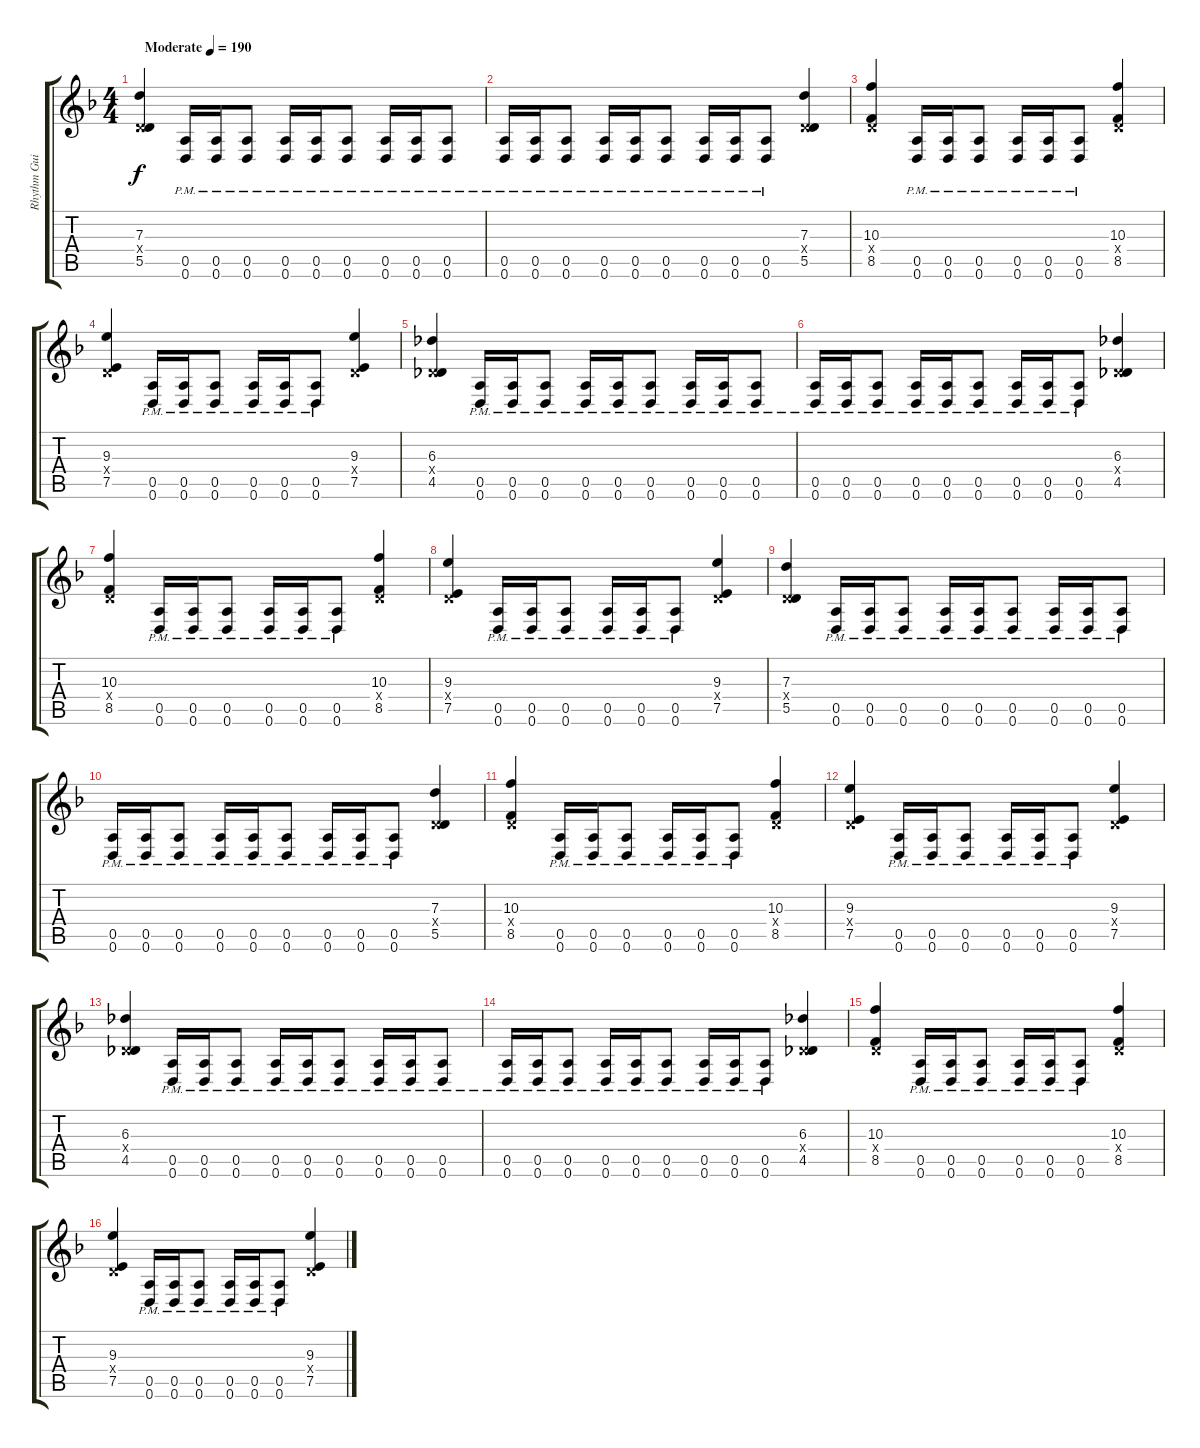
\track ("Rhythm Guitar (Jeremy)" "Rhythm Gui") {instrument distortionguitar}
\staff {score tabs}
\tuning (E4 B3 G3 D3 A2 D2) {hide}
\ts (4 4)
\tempo (190 "Moderate")
\clef g2
\ks dminor
(7.3 0.4{x} 5.5).4{dy f instrument distortionguitar} (0.5{pm} 0.6{pm}).16 (0.5{pm} 0.6{pm}).16 (0.5{pm} 0.6{pm}).8 (0.5{pm} 0.6{pm}).16 (0.5{pm} 0.6{pm}).16 (0.5{pm} 0.6{pm}).8 (0.5{pm} 0.6{pm}).16 (0.5{pm} 0.6{pm}).16 (0.5{pm} 0.6{pm}).8 |
(0.5{pm} 0.6{pm}).16 (0.5{pm} 0.6{pm}).16 (0.5{pm} 0.6{pm}).8 (0.5{pm} 0.6{pm}).16 (0.5{pm} 0.6{pm}).16 (0.5{pm} 0.6{pm}).8 (0.5{pm} 0.6{pm}).16 (0.5{pm} 0.6{pm}).16 (0.5{pm} 0.6{pm}).8 (7.3 0.4{x} 5.5).4 |
(10.3 0.4{x} 8.5).4 (0.5{pm} 0.6{pm}).16 (0.5{pm} 0.6{pm}).16 (0.5{pm} 0.6{pm}).8 (0.5{pm} 0.6{pm}).16 (0.5{pm} 0.6{pm}).16 (0.5{pm} 0.6{pm}).8 (10.3 0.4{x} 8.5).4 |
(9.3 0.4{x} 7.5).4 (0.5{pm} 0.6{pm}).16 (0.5{pm} 0.6{pm}).16 (0.5{pm} 0.6{pm}).8 (0.5{pm} 0.6{pm}).16 (0.5{pm} 0.6{pm}).16 (0.5{pm} 0.6{pm}).8 (9.3 0.4{x} 7.5).4 |
(6.3 0.4{x} 4.5).4 (0.5{pm} 0.6{pm}).16 (0.5{pm} 0.6{pm}).16 (0.5{pm} 0.6{pm}).8 (0.5{pm} 0.6{pm}).16 (0.5{pm} 0.6{pm}).16 (0.5{pm} 0.6{pm}).8 (0.5{pm} 0.6{pm}).16 (0.5{pm} 0.6{pm}).16 (0.5{pm} 0.6{pm}).8 |
(0.5{pm} 0.6{pm}).16 (0.5{pm} 0.6{pm}).16 (0.5{pm} 0.6{pm}).8 (0.5{pm} 0.6{pm}).16 (0.5{pm} 0.6{pm}).16 (0.5{pm} 0.6{pm}).8 (0.5{pm} 0.6{pm}).16 (0.5{pm} 0.6{pm}).16 (0.5{pm} 0.6{pm}).8 (6.3 0.4{x} 4.5).4 |
(10.3 0.4{x} 8.5).4 (0.5{pm} 0.6{pm}).16 (0.5{pm} 0.6{pm}).16 (0.5{pm} 0.6{pm}).8 (0.5{pm} 0.6{pm}).16 (0.5{pm} 0.6{pm}).16 (0.5{pm} 0.6{pm}).8 (10.3 0.4{x} 8.5).4 |
(9.3 0.4{x} 7.5).4 (0.5{pm} 0.6{pm}).16 (0.5{pm} 0.6{pm}).16 (0.5{pm} 0.6{pm}).8 (0.5{pm} 0.6{pm}).16 (0.5{pm} 0.6{pm}).16 (0.5{pm} 0.6{pm}).8 (9.3 0.4{x} 7.5).4 |
(7.3 0.4{x} 5.5).4 (0.5{pm} 0.6{pm}).16 (0.5{pm} 0.6{pm}).16 (0.5{pm} 0.6{pm}).8 (0.5{pm} 0.6{pm}).16 (0.5{pm} 0.6{pm}).16 (0.5{pm} 0.6{pm}).8 (0.5{pm} 0.6{pm}).16 (0.5{pm} 0.6{pm}).16 (0.5{pm} 0.6{pm}).8 |
(0.5{pm} 0.6{pm}).16 (0.5{pm} 0.6{pm}).16 (0.5{pm} 0.6{pm}).8 (0.5{pm} 0.6{pm}).16 (0.5{pm} 0.6{pm}).16 (0.5{pm} 0.6{pm}).8 (0.5{pm} 0.6{pm}).16 (0.5{pm} 0.6{pm}).16 (0.5{pm} 0.6{pm}).8 (7.3 0.4{x} 5.5).4 |
(10.3 0.4{x} 8.5).4 (0.5{pm} 0.6{pm}).16 (0.5{pm} 0.6{pm}).16 (0.5{pm} 0.6{pm}).8 (0.5{pm} 0.6{pm}).16 (0.5{pm} 0.6{pm}).16 (0.5{pm} 0.6{pm}).8 (10.3 0.4{x} 8.5).4 |
(9.3 0.4{x} 7.5).4 (0.5{pm} 0.6{pm}).16 (0.5{pm} 0.6{pm}).16 (0.5{pm} 0.6{pm}).8 (0.5{pm} 0.6{pm}).16 (0.5{pm} 0.6{pm}).16 (0.5{pm} 0.6{pm}).8 (9.3 0.4{x} 7.5).4 |
(6.3 0.4{x} 4.5).4 (0.5{pm} 0.6{pm}).16 (0.5{pm} 0.6{pm}).16 (0.5{pm} 0.6{pm}).8 (0.5{pm} 0.6{pm}).16 (0.5{pm} 0.6{pm}).16 (0.5{pm} 0.6{pm}).8 (0.5{pm} 0.6{pm}).16 (0.5{pm} 0.6{pm}).16 (0.5{pm} 0.6{pm}).8 |
(0.5{pm} 0.6{pm}).16 (0.5{pm} 0.6{pm}).16 (0.5{pm} 0.6{pm}).8 (0.5{pm} 0.6{pm}).16 (0.5{pm} 0.6{pm}).16 (0.5{pm} 0.6{pm}).8 (0.5{pm} 0.6{pm}).16 (0.5{pm} 0.6{pm}).16 (0.5{pm} 0.6{pm}).8 (6.3 0.4{x} 4.5).4 |
(10.3 0.4{x} 8.5).4 (0.5{pm} 0.6{pm}).16 (0.5{pm} 0.6{pm}).16 (0.5{pm} 0.6{pm}).8 (0.5{pm} 0.6{pm}).16 (0.5{pm} 0.6{pm}).16 (0.5{pm} 0.6{pm}).8 (10.3 0.4{x} 8.5).4 |
(9.3 0.4{x} 7.5).4 (0.5{pm} 0.6{pm}).16 (0.5{pm} 0.6{pm}).16 (0.5{pm} 0.6{pm}).8 (0.5{pm} 0.6{pm}).16 (0.5{pm} 0.6{pm}).16 (0.5{pm} 0.6{pm}).8 (9.3 0.4{x} 7.5).4
